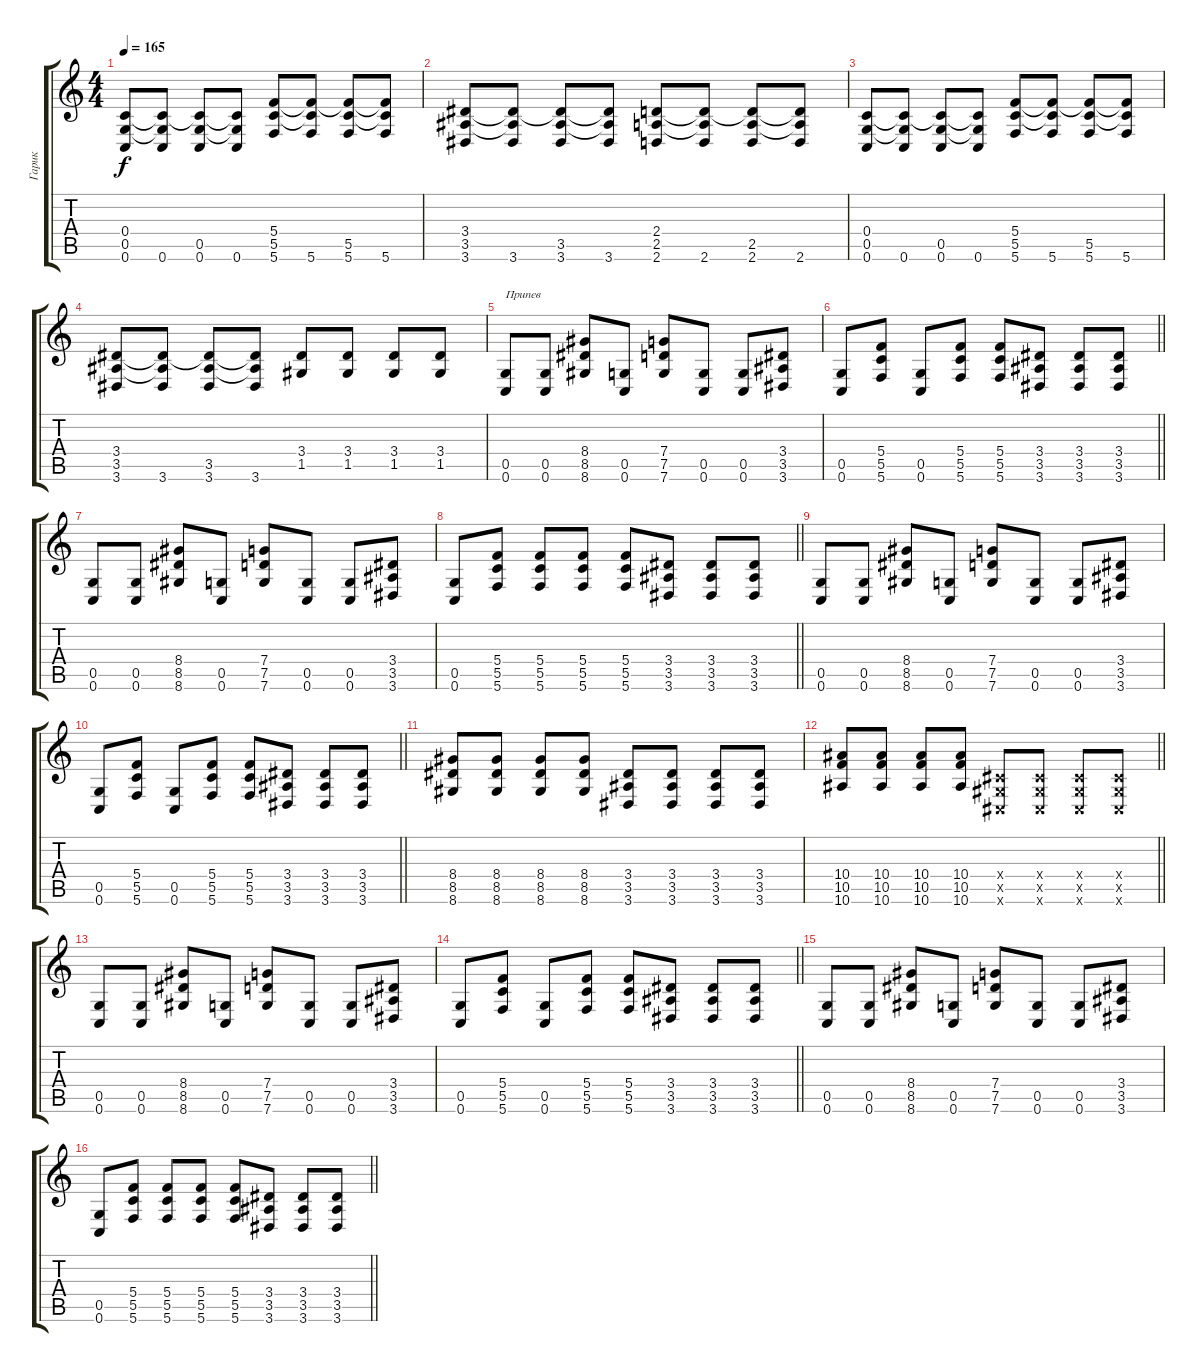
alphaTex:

\track ("Гарик" "Гарик") {instrument distortionguitar}
\staff {score tabs}
\tuning (D4 A3 F3 C3 G2 C2) {hide}
\ts (4 4)
\tempo 165
\clef g2
\ks c
(0.4 0.5 0.6).8{dy f} (0.4{t} 0.5{t} 0.6).8 (0.4{t} 0.5 0.6).8 (0.4{t} 0.5{t} 0.6).8 (5.4 5.5 5.6).8 (5.4{t} 5.5{t} 5.6).8 (5.4{t} 5.5 5.6).8 (5.4{t} 5.5{t} 5.6).8 |
(3.4 3.5 3.6).8 (3.4{t} 3.5{t} 3.6).8 (3.4{t} 3.5 3.6).8 (3.4{t} 3.5{t} 3.6).8 (2.4 2.5 2.6).8 (2.4{t} 2.5{t} 2.6).8 (2.4{t} 2.5 2.6).8 (2.4{t} 2.5{t} 2.6).8 |
(0.4 0.5 0.6).8 (0.4{t} 0.5{t} 0.6).8 (0.4{t} 0.5 0.6).8 (0.4{t} 0.5{t} 0.6).8 (5.4 5.5 5.6).8 (5.4{t} 5.5{t} 5.6).8 (5.4{t} 5.5 5.6).8 (5.4{t} 5.5{t} 5.6).8 |
(3.4 3.5 3.6).8 (3.4{t} 3.5{t} 3.6).8 (3.4{t} 3.5 3.6).8 (3.4{t} 3.5{t} 3.6).8 (3.4 1.5).8 (3.4 1.5).8 (3.4 1.5).8 (3.4 1.5).8 |
(0.5 0.6).8{txt "Припев"} (0.5 0.6).8 (8.4 8.5 8.6).8 (0.5 0.6).8 (7.4 7.5 7.6).8 (0.5 0.6).8 (0.5 0.6).8 (3.4 3.5 3.6).8 |
\barLineRight lightlight
(0.5 0.6).8 (5.4 5.5 5.6).8 (0.5 0.6).8 (5.4 5.5 5.6).8 (5.4 5.5 5.6).8 (3.4 3.5 3.6).8 (3.4 3.5 3.6).8 (3.4 3.5 3.6).8 |
(0.5 0.6).8 (0.5 0.6).8 (8.4 8.5 8.6).8 (0.5 0.6).8 (7.4 7.5 7.6).8 (0.5 0.6).8 (0.5 0.6).8 (3.4 3.5 3.6).8 |
\barLineRight lightlight
(0.5 0.6).8 (5.4 5.5 5.6).8 (5.4 5.5 5.6).8 (5.4 5.5 5.6).8 (5.4 5.5 5.6).8 (3.4 3.5 3.6).8 (3.4 3.5 3.6).8 (3.4 3.5 3.6).8 |
(0.5 0.6).8 (0.5 0.6).8 (8.4 8.5 8.6).8 (0.5 0.6).8 (7.4 7.5 7.6).8 (0.5 0.6).8 (0.5 0.6).8 (3.4 3.5 3.6).8 |
\barLineRight lightlight
(0.5 0.6).8 (5.4 5.5 5.6).8 (0.5 0.6).8 (5.4 5.5 5.6).8 (5.4 5.5 5.6).8 (3.4 3.5 3.6).8 (3.4 3.5 3.6).8 (3.4 3.5 3.6).8 |
(8.4 8.5 8.6).8 (8.4 8.5 8.6).8 (8.4 8.5 8.6).8 (8.4 8.5 8.6).8 (3.4 3.5 3.6).8 (3.4 3.5 3.6).8 (3.4 3.5 3.6).8 (3.4 3.5 3.6).8 |
\barLineRight lightlight
(10.4 10.5 10.6).8 (10.4 10.5 10.6).8 (10.4 10.5 10.6).8 (10.4 10.5 10.6).8 (1.4{x} 1.5{x} 1.6{x}).8 (1.4{x} 1.5{x} 1.6{x}).8 (1.4{x} 1.5{x} 1.6{x}).8 (1.4{x} 1.5{x} 1.6{x}).8 |
(0.5 0.6).8 (0.5 0.6).8 (8.4 8.5 8.6).8 (0.5 0.6).8 (7.4 7.5 7.6).8 (0.5 0.6).8 (0.5 0.6).8 (3.4 3.5 3.6).8 |
\barLineRight lightlight
(0.5 0.6).8 (5.4 5.5 5.6).8 (0.5 0.6).8 (5.4 5.5 5.6).8 (5.4 5.5 5.6).8 (3.4 3.5 3.6).8 (3.4 3.5 3.6).8 (3.4 3.5 3.6).8 |
(0.5 0.6).8 (0.5 0.6).8 (8.4 8.5 8.6).8 (0.5 0.6).8 (7.4 7.5 7.6).8 (0.5 0.6).8 (0.5 0.6).8 (3.4 3.5 3.6).8 |
\barLineRight lightlight
(0.5 0.6).8 (5.4 5.5 5.6).8 (5.4 5.5 5.6).8 (5.4 5.5 5.6).8 (5.4 5.5 5.6).8 (3.4 3.5 3.6).8 (3.4 3.5 3.6).8 (3.4 3.5 3.6).8
